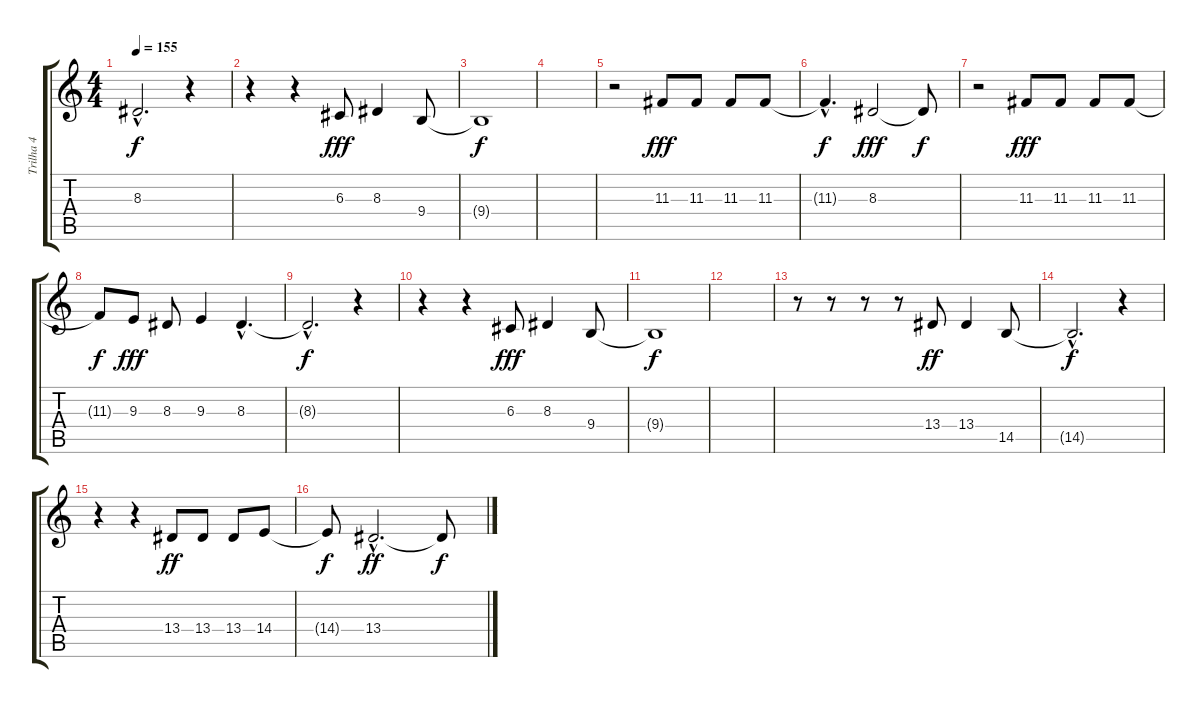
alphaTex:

\track ("Trilha 4" "Trilha 4") {instrument altosax}
\staff {score tabs}
\tuning (E4 B3 G3 D3 A2 E2) {hide}
\ts (4 4)
\tempo 155
\clef g2
\ks c
8.3{hac t}.2{d dy f} r.4 |
r.4 r.4 6.3.8{dy fff} 8.3.4 9.4.8 |
9.4{t}.1{dy f} |
|
r.2 11.3.8{dy fff} 11.3.8 11.3.8 11.3.8 |
11.3{hac t}.4{d dy f} 8.3.2{dy fff} 8.3{t}.8{dy f} |
r.2 11.3.8{dy fff} 11.3.8 11.3.8 11.3.8 |
11.3{t}.8{dy f} 9.3.8{dy fff} 8.3.8 9.3.4 8.3{hac}.4{d} |
8.3{hac t}.2{d dy f} r.4 |
r.4 r.4 6.3.8{dy fff} 8.3.4 9.4.8 |
9.4{t}.1{dy f} |
|
r.8 r.8 r.8 r.8 13.4.8{dy ff} 13.4.4 14.5.8 |
14.5{hac t}.2{d dy f} r.4 |
r.4 r.4 13.4.8{dy ff} 13.4.8 13.4.8 14.4.8 |
14.4{t}.8{dy f} 13.4{hac}.2{d dy ff} 13.4{t}.8{dy f}
